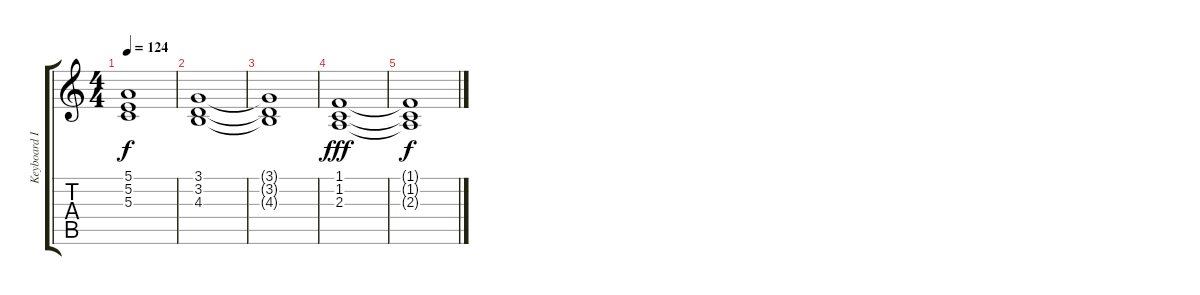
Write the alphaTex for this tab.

\track ("Keyboard III" "Keyboard I") {instrument choiraahs}
\staff {score tabs}
\tuning (E4 B3 G3 D3 A2 E2) {hide}
\ts (4 4)
\tempo 124
\clef g2
\ks c
(5.1{t} 5.2{t} 5.3{t}).1{dy f} |
(3.1 3.2 4.3).1 |
(3.1{t} 3.2{t} 4.3{t}).1 |
(1.1 1.2 2.3).1{dy fff} |
(1.1{t} 1.2{t} 2.3{t}).1{dy f}
